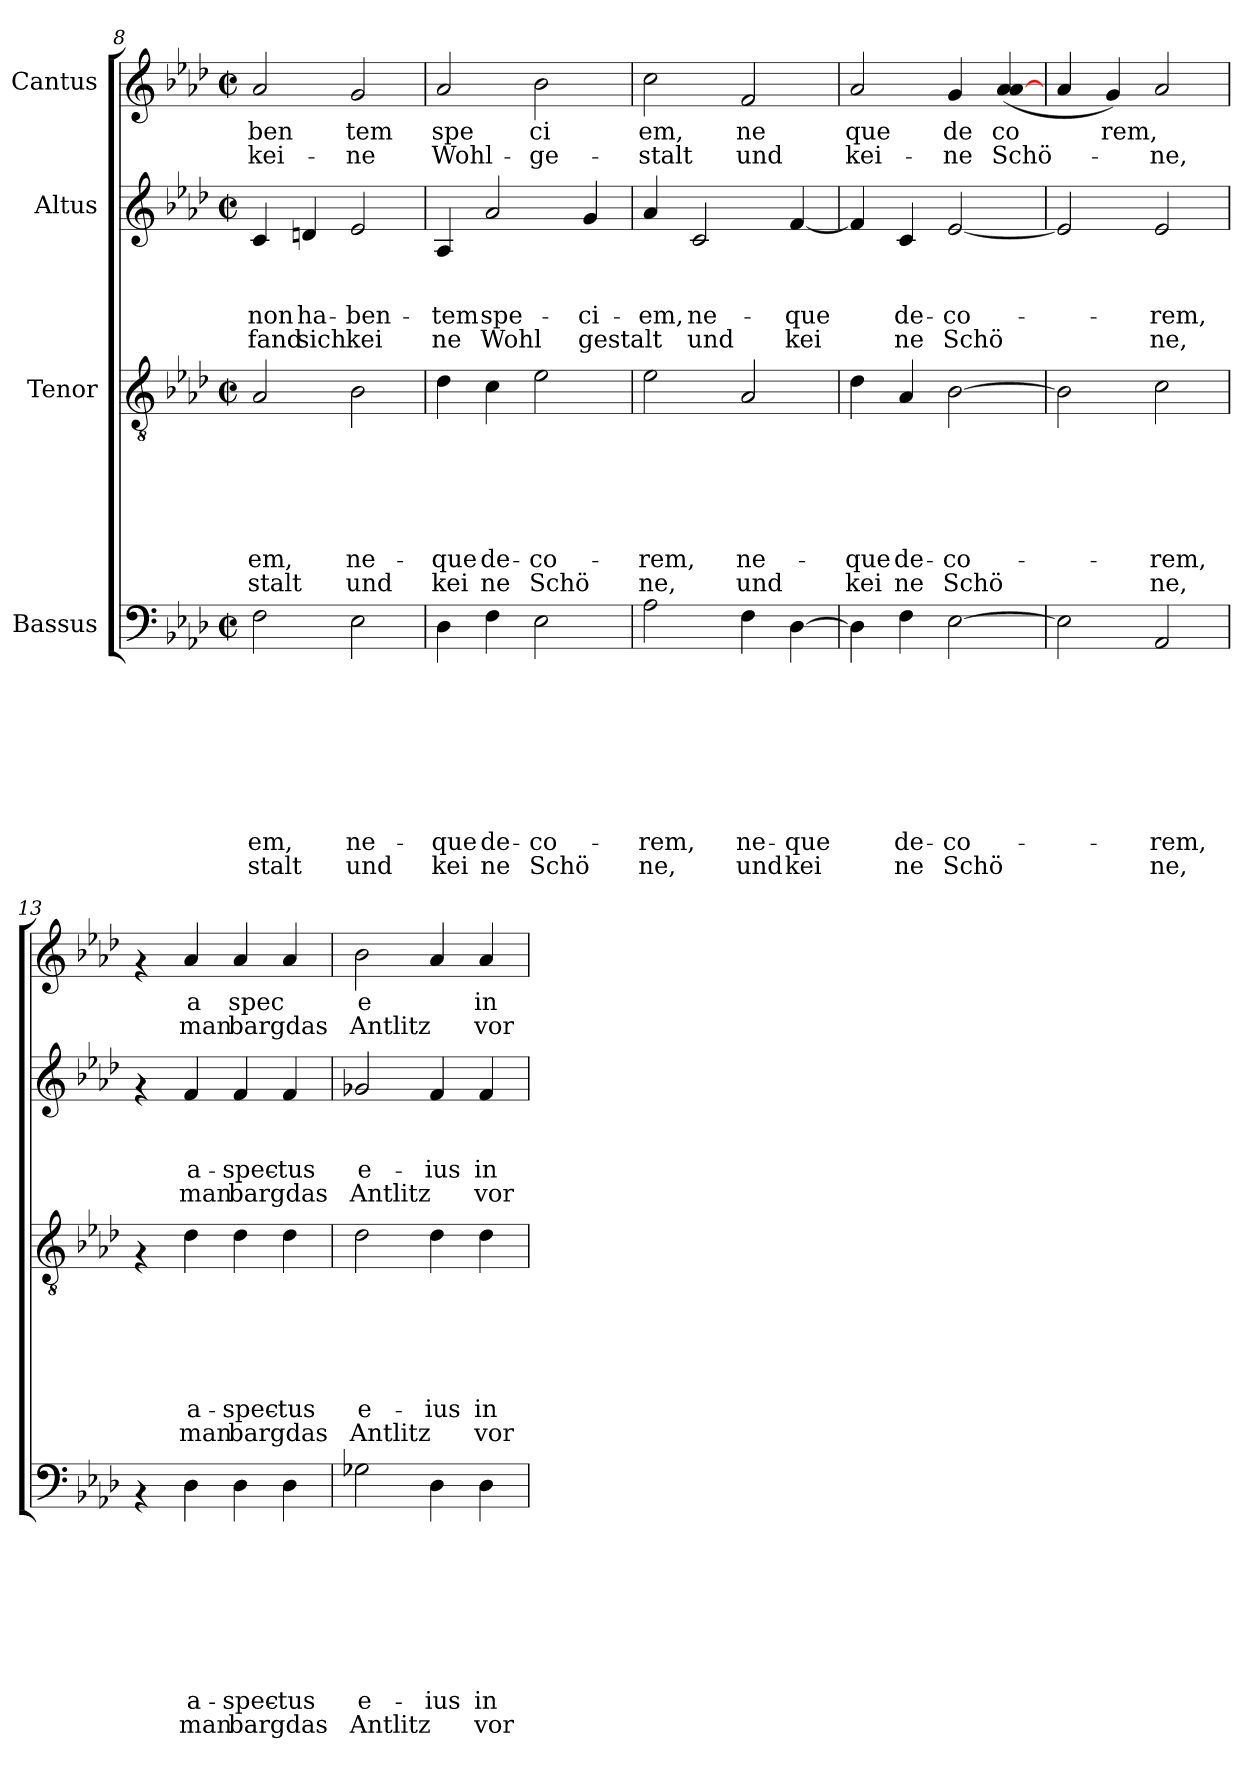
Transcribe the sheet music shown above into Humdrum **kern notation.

**kern	**text	**text	**text	**text	**text	**text	**text	**text	**text	**kern	**text	**text	**text	**text	**text	**text	**text	**kern	**text	**text	**text	**text	**kern	**text	**text
*part4	*part4	*part4	*part4	*part4	*part4	*part4	*part4	*part4	*part4	*part3	*part3	*part3	*part3	*part3	*part3	*part3	*part3	*part2	*part2	*part2	*part2	*part2	*part1	*part1	*part1
*staff4	*staff4	*staff4	*staff4	*staff4	*staff4	*staff4	*staff4	*staff4	*staff4	*staff3	*staff3	*staff3	*staff3	*staff3	*staff3	*staff3	*staff3	*staff2	*staff2	*staff2	*staff2	*staff2	*staff1	*staff1	*staff1
*I"Bassus	*	*	*	*	*	*	*	*	*	*I"Tenor	*	*	*	*	*	*	*	*I"Altus	*	*	*	*	*I"Cantus	*	*
*clefF4	*	*	*	*	*	*	*	*	*	*clefGv2	*	*	*	*	*	*	*	*clefG2	*	*	*	*	*clefG2	*	*
*k[b-e-a-d-]	*	*	*	*	*	*	*	*	*	*k[b-e-a-d-]	*	*	*	*	*	*	*	*k[b-e-a-d-]	*	*	*	*	*k[b-e-a-d-]	*	*
*A-:	*	*	*	*	*	*	*	*	*	*A-:	*	*	*	*	*	*	*	*A-:	*	*	*	*	*A-:	*	*
*M2/2	*	*	*	*	*	*	*	*	*	*M2/2	*	*	*	*	*	*	*	*M2/2	*	*	*	*	*M2/2	*	*
*met(c|)	*	*	*	*	*	*	*	*	*	*met(c|)	*	*	*	*	*	*	*	*met(c|)	*	*	*	*	*met(c|)	*	*
=8	=8	=8	=8	=8	=8	=8	=8	=8	=8	=8	=8	=8	=8	=8	=8	=8	=8	=8	=8	=8	=8	=8	=8	=8	=8
!	!	!	!	!	!	!	!	!LO:LY:b:rj	!LO:LY:b:rj	!	!	!	!	!	!	!LO:LY:b:rj	!LO:LY:b:rj	!	!	!	!LO:LY:b:rj	!LO:LY:b:rj	!	!LO:LY:b:rj	!LO:LY:b:rj
2F\	.	.	.	.	.	.	.	-em,	stalt	2A-/	.	.	.	.	.	-em,	stalt	4c/	.	.	non	fand	2a-/	ben	kei-
!	!	!	!	!	!	!	!	!	!	!	!	!	!	!	!	!	!	!	!	!	!LO:LY:b:rj	!LO:LY:b:rj	!	!	!
.	.	.	.	.	.	.	.	.	.	.	.	.	.	.	.	.	.	4dn/	.	.	ha-	sich	.	.	.
!	!	!	!	!	!	!	!	!LO:LY:b:rj	!LO:LY:b:rj	!	!	!	!	!	!	!LO:LY:b:rj	!LO:LY:b:rj	!	!	!	!LO:LY:b:rj	!LO:LY:b:rj	!	!LO:LY:b:rj	!LO:LY:b:rj
2E-\	.	.	.	.	.	.	.	ne-	und	2B-\	.	.	.	.	.	ne-	und	2e-/	.	.	-ben-	kei	2g/	tem	-ne
=9	=9	=9	=9	=9	=9	=9	=9	=9	=9	=9	=9	=9	=9	=9	=9	=9	=9	=9	=9	=9	=9	=9	=9	=9	=9
!	!	!	!	!	!	!	!	!LO:LY:b:rj	!LO:LY:b:rj	!	!	!	!	!	!	!LO:LY:b:rj	!LO:LY:b:rj	!	!	!	!LO:LY:b:rj	!LO:LY:b:rj	!	!LO:LY:b:rj	!LO:LY:b:rj
4D-\	.	.	.	.	.	.	.	-que	kei	4d-\	.	.	.	.	.	-que	kei	4A-/	.	.	-tem	ne	2a-/	spe	Wohl-
!	!	!	!	!	!	!	!	!LO:LY:b:rj	!LO:LY:b:rj	!	!	!	!	!	!	!LO:LY:b:rj	!LO:LY:b:rj	!	!	!	!LO:LY:b:rj	!LO:LY:b:rj	!	!	!
4F\	.	.	.	.	.	.	.	de-	ne	4c\	.	.	.	.	.	de-	ne	2a-/	.	.	spe-	Wohl	.	.	.
!	!	!	!	!	!	!	!	!LO:LY:b:rj	!LO:LY:b:rj	!	!	!	!	!	!	!LO:LY:b:rj	!LO:LY:b:rj	!	!	!	!	!	!	!LO:LY:b:rj	!LO:LY:b:rj
2E-\	.	.	.	.	.	.	.	-co-	Schö	2e-\	.	.	.	.	.	-co-	Schö	.	.	.	.	.	2b-\	ci	-ge-
!	!	!	!	!	!	!	!	!	!	!	!	!	!	!	!	!	!	!	!	!	!LO:LY:b:rj	!LO:LY:b:rj	!	!	!
.	.	.	.	.	.	.	.	.	.	.	.	.	.	.	.	.	.	4g/	.	.	-ci-	gestalt	.	.	.
=10	=10	=10	=10	=10	=10	=10	=10	=10	=10	=10	=10	=10	=10	=10	=10	=10	=10	=10	=10	=10	=10	=10	=10	=10	=10
!	!	!	!	!	!	!	!	!LO:LY:b:rj	!LO:LY:b:rj	!	!	!	!	!	!	!LO:LY:b:rj	!LO:LY:b:rj	!	!	!	!LO:LY:b:rj	!	!	!LO:LY:b:rj	!LO:LY:b:rj
2A-\	.	.	.	.	.	.	.	-rem,	ne,	2e-\	.	.	.	.	.	-rem,	ne,	4a-/	.	.	-em,	.	2cc\	em,	-stalt
!	!	!	!	!	!	!	!	!	!	!	!	!	!	!	!	!	!	!	!	!	!LO:LY:b:rj	!LO:LY:b:rj	!	!	!
.	.	.	.	.	.	.	.	.	.	.	.	.	.	.	.	.	.	2c/	.	.	ne-	und	.	.	.
!	!	!	!	!	!	!	!	!LO:LY:b:rj	!LO:LY:b:rj	!	!	!	!	!	!	!LO:LY:b:rj	!LO:LY:b:rj	!	!	!	!	!	!	!LO:LY:b:rj	!LO:LY:b:rj
4F\	.	.	.	.	.	.	.	ne-	und	2A-/	.	.	.	.	.	ne-	und	.	.	.	.	.	2f/	ne	und
!	!	!	!	!	!	!	!	!LO:LY:b:rj	!LO:LY:b:rj	!	!	!	!	!	!	!	!	!	!	!	!LO:LY:b:rj	!LO:LY:b:rj	!	!	!
[>4D-\	.	.	.	.	.	.	.	-que	kei	.	.	.	.	.	.	.	.	[<4f/	.	.	-que	kei	.	.	.
=11	=11	=11	=11	=11	=11	=11	=11	=11	=11	=11	=11	=11	=11	=11	=11	=11	=11	=11	=11	=11	=11	=11	=11	=11	=11
!	!	!	!	!	!	!	!	!	!	!	!	!	!	!	!	!LO:LY:b:rj	!LO:LY:b:rj	!	!	!	!	!	!	!LO:LY:b:rj	!LO:LY:b:rj
4D-\]	.	.	.	.	.	.	.	.	.	4d-\	.	.	.	.	.	-que	kei	4f/]	.	.	.	.	2a-/	que	kei-
!	!	!	!	!	!	!	!	!LO:LY:b:rj	!LO:LY:b:rj	!	!	!	!	!	!	!LO:LY:b:rj	!LO:LY:b:rj	!	!	!	!LO:LY:b:rj	!LO:LY:b:rj	!	!	!
4F\	.	.	.	.	.	.	.	de-	ne	4A-/	.	.	.	.	.	de-	ne	4c/	.	.	de-	ne	.	.	.
!	!	!	!	!	!	!	!	!LO:LY:b:rj	!LO:LY:b:rj	!	!	!	!	!	!	!LO:LY:b:rj	!LO:LY:b:rj	!	!	!	!LO:LY:b:rj	!LO:LY:b:rj	!	!LO:LY:b:rj	!LO:LY:b:rj
[>2E-\	.	.	.	.	.	.	.	-co-	Schö	[>2B-\	.	.	.	.	.	-co-	Schö	[<2e-/	.	.	-co-	Schö	4g/	de	-ne
!	!	!	!	!	!	!	!	!	!	!	!	!	!	!	!	!	!	!	!	!	!	!	!	!LO:LY:b:rj	!LO:LY:b:rj
.	.	.	.	.	.	.	.	.	.	.	.	.	.	.	.	.	.	.	.	.	.	.	(<4a-/ [<4a-/	co	Schö-
=12	=12	=12	=12	=12	=12	=12	=12	=12	=12	=12	=12	=12	=12	=12	=12	=12	=12	=12	=12	=12	=12	=12	=12	=12	=12
2E-\]	.	.	.	.	.	.	.	.	.	2B-\]	.	.	.	.	.	.	.	2e-/]	.	.	.	.	4a-/	.	.
!	!	!	!	!	!	!	!	!	!	!	!	!	!	!	!	!	!	!	!	!	!	!	!	!LO:LY:b:rj	!
.	.	.	.	.	.	.	.	.	.	.	.	.	.	.	.	.	.	.	.	.	.	.	4g/)	rem,	.
!	!	!	!	!	!	!	!	!LO:LY:b:rj	!LO:LY:b:rj	!	!	!	!	!	!	!LO:LY:b:rj	!LO:LY:b:rj	!	!	!	!LO:LY:b:rj	!LO:LY:b:rj	!	!	!LO:LY:b:rj
2AA-/	.	.	.	.	.	.	.	-rem,	ne,	2c\	.	.	.	.	.	-rem,	ne,	2e-/	.	.	-rem,	ne,	2a-/	.	-ne,
=13	=13	=13	=13	=13	=13	=13	=13	=13	=13	=13	=13	=13	=13	=13	=13	=13	=13	=13	=13	=13	=13	=13	=13	=13	=13
4rAA	.	.	.	.	.	.	.	.	.	4rF	.	.	.	.	.	.	.	4rf	.	.	.	.	4rf	.	.
!	!	!	!	!	!	!	!	!LO:LY:b:rj	!LO:LY:b:rj	!	!	!	!	!	!	!LO:LY:b:rj	!LO:LY:b:rj	!	!	!	!LO:LY:b:rj	!LO:LY:b:rj	!	!LO:LY:b:rj	!LO:LY:b:rj
4D-\	.	.	.	.	.	.	.	a-	man	4d-\	.	.	.	.	.	a-	man	4f/	.	.	a-	man	4a-/	a	man
!	!	!	!	!	!	!	!	!LO:LY:b:rj	!LO:LY:b:rj	!	!	!	!	!	!	!LO:LY:b:rj	!LO:LY:b:rj	!	!	!	!LO:LY:b:rj	!LO:LY:b:rj	!	!LO:LY:b:rj	!LO:LY:b:rj
4D-\	.	.	.	.	.	.	.	-spec-	bargdas	4d-\	.	.	.	.	.	-spec-	bargdas	4f/	.	.	-spec-	bargdas	4a-/	spec	bargdas
!	!	!	!	!	!	!	!	!LO:LY:b:rj	!	!	!	!	!	!	!	!LO:LY:b:rj	!	!	!	!	!LO:LY:b:rj	!	!	!	!
4D-\	.	.	.	.	.	.	.	-tus	.	4d-\	.	.	.	.	.	-tus	.	4f/	.	.	-tus	.	4a-/	.	.
=14	=14	=14	=14	=14	=14	=14	=14	=14	=14	=14	=14	=14	=14	=14	=14	=14	=14	=14	=14	=14	=14	=14	=14	=14	=14
!	!	!	!	!	!	!	!	!LO:LY:b:rj	!LO:LY:b:rj	!	!	!	!	!	!	!LO:LY:b:rj	!LO:LY:b:rj	!	!	!	!LO:LY:b:rj	!LO:LY:b:rj	!	!LO:LY:b:rj	!LO:LY:b:rj
2G-X\	.	.	.	.	.	.	.	e-	Antlitz	2d-\	.	.	.	.	.	e-	Antlitz	2g-X/	.	.	e-	Antlitz	2b-\	e	Antlitz
!	!	!	!	!	!	!	!	!LO:LY:b:rj	!	!	!	!	!	!	!	!LO:LY:b:rj	!	!	!	!	!LO:LY:b:rj	!	!	!	!
4D-\	.	.	.	.	.	.	.	-ius	.	4d-\	.	.	.	.	.	-ius	.	4f/	.	.	-ius	.	4a-/	.	.
!	!	!	!	!	!	!	!	!LO:LY:b:rj	!LO:LY:b:rj	!	!	!	!	!	!	!LO:LY:b:rj	!LO:LY:b:rj	!	!	!	!LO:LY:b:rj	!LO:LY:b:rj	!	!LO:LY:b:rj	!LO:LY:b:rj
4D-\	.	.	.	.	.	.	.	in	vor	4d-\	.	.	.	.	.	in	vor	4f/	.	.	in	vor	4a-/	in	vor
=	=	=	=	=	=	=	=	=	=	=	=	=	=	=	=	=	=	=	=	=	=	=	=	=	=
*-	*-	*-	*-	*-	*-	*-	*-	*-	*-	*-	*-	*-	*-	*-	*-	*-	*-	*-	*-	*-	*-	*-	*-	*-	*-
